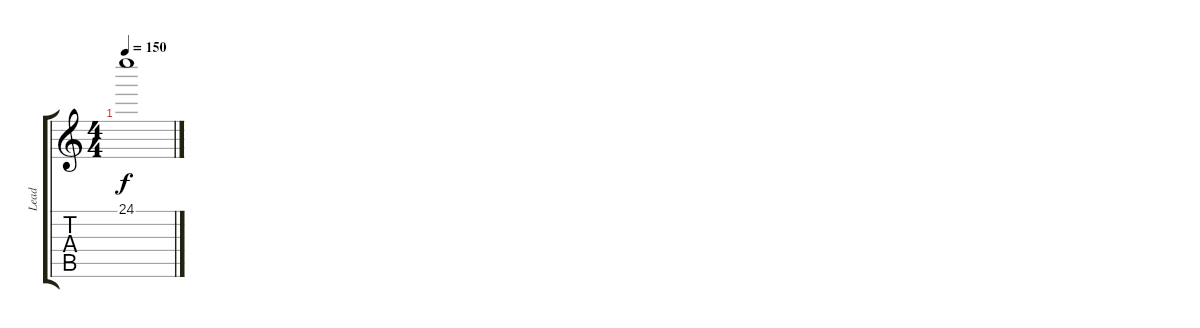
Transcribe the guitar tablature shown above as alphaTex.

\track ("Lead" "Lead") {instrument distortionguitar}
\staff {score tabs}
\tuning (E4 B3 G3 D3 A2 E2) {hide}
\ts (4 4)
\tempo 150
\clef g2
\ks c
24.1{t}.1{dy f}
